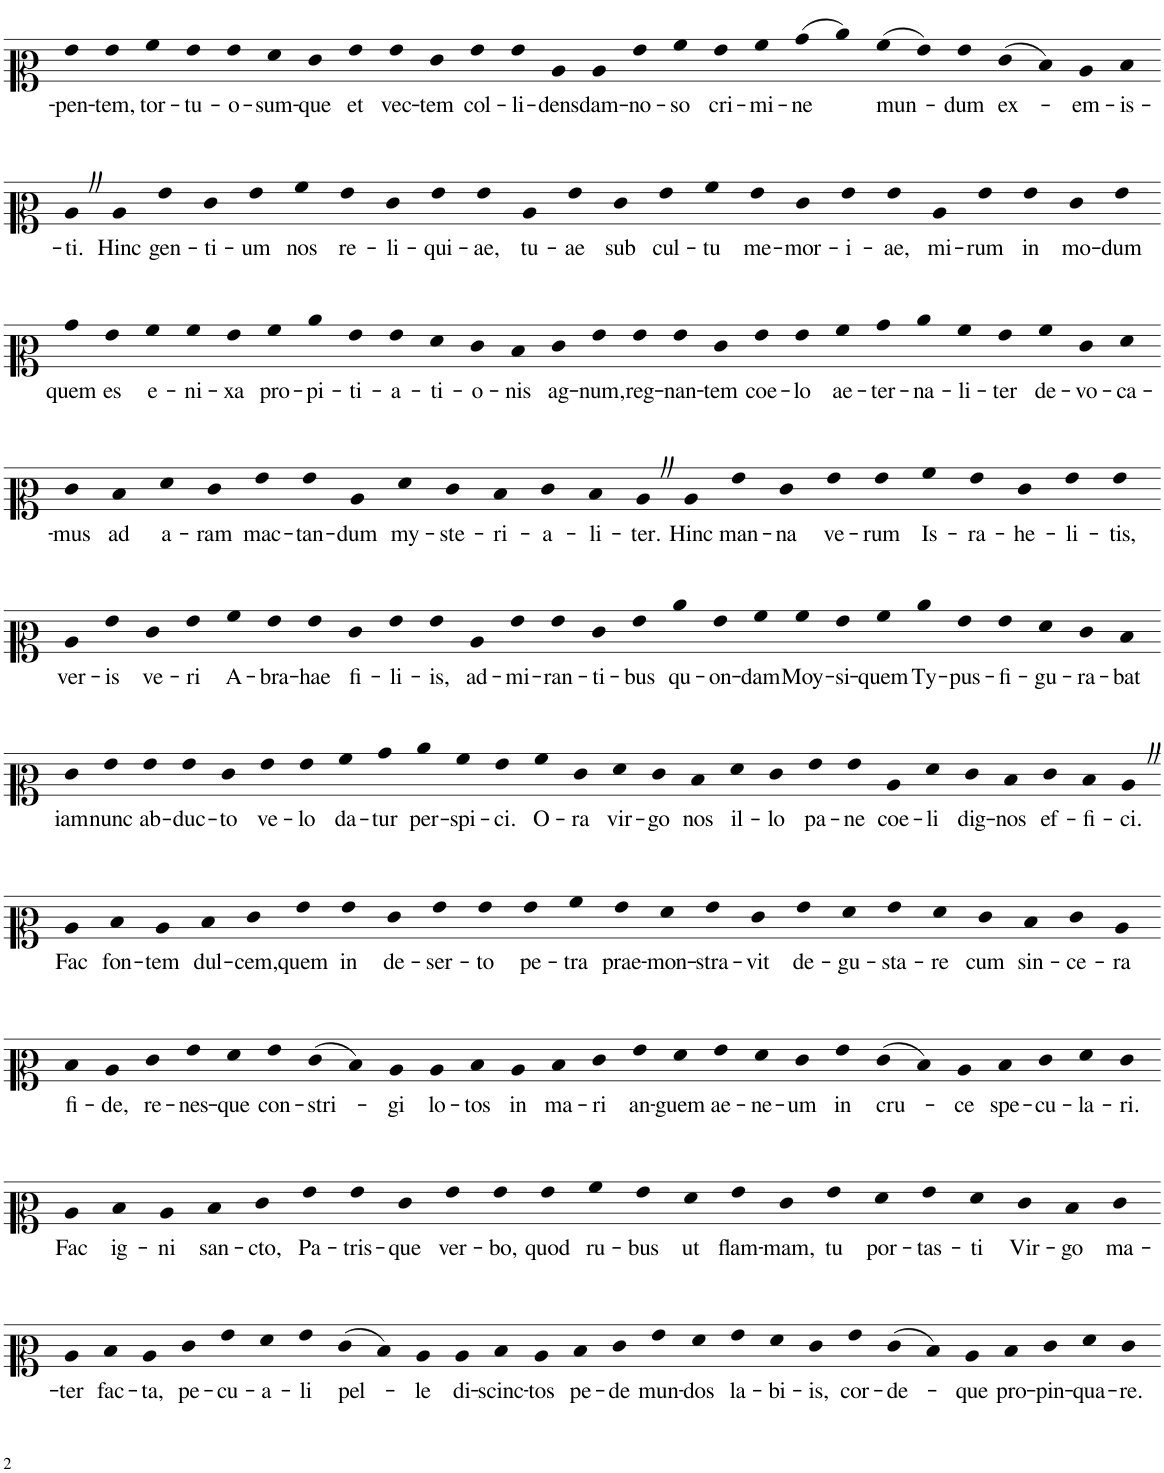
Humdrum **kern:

**kern	**text
*part1	*part1
*staff1	*staff1
*I"Piano	*
*I'Pno.	*
!!LO:PB:g=z
*clefC2	*
*k[]	*
*M63/4	*
=10	=10
!	!LO:LY:b
4g	-pen-
!	!LO:LY:b
4g	-tem,
!	!LO:LY:b
4a	tor-
!	!LO:LY:b
4g	-tu-
!	!LO:LY:b
4g	-o-
!	!LO:LY:b
4f	-sum-
!	!LO:LY:b
4e	-que
!	!LO:LY:b
4g	et
!	!LO:LY:b
4g	vec-
!	!LO:LY:b
4e	-tem
!	!LO:LY:b
4g	col-
!	!LO:LY:b
4g	-li-
!	!LO:LY:b
4c	-dens
!	!LO:LY:b
4c	dam-
!	!LO:LY:b
4g	-no-
!	!LO:LY:b
4a	-so
!	!LO:LY:b
4g	cri-
!	!LO:LY:b
4a	-mi-
!	!LO:LY:b
(4b	-ne
4cc)	.
!	!LO:LY:b
(4a	mun-
4g)	.
!	!LO:LY:b
4g	-dum
!	!LO:LY:b
(4e	ex-
4d)	.
!	!LO:LY:b
4c	-em-
!	!LO:LY:b
4d	-is-
!!LO:LB:g=z
=11-	=11-
!	!LO:LY:b
4cZ	-ti.
!	!LO:LY:b
4c	Hinc
!	!LO:LY:b
4g	gen-
!	!LO:LY:b
4e	-ti-
!	!LO:LY:b
4g	-um
!	!LO:LY:b
4a	nos
!	!LO:LY:b
4g	re-
!	!LO:LY:b
4e	-li-
!	!LO:LY:b
4g	-qui-
!	!LO:LY:b
4g	-ae,
!	!LO:LY:b
4c	tu-
!	!LO:LY:b
4g	-ae
!	!LO:LY:b
4e	sub
!	!LO:LY:b
4g	cul-
!	!LO:LY:b
4a	-tu
!	!LO:LY:b
4g	me-
!	!LO:LY:b
4e	-mor-
!	!LO:LY:b
4g	-i-
!	!LO:LY:b
4g	-ae,
!	!LO:LY:b
4c	mi-
!	!LO:LY:b
4g	-rum
!	!LO:LY:b
4g	in
!	!LO:LY:b
4e	mo-
!	!LO:LY:b
4g	-dum
!!LO:LB:g=z
=12-	=12-
!	!LO:LY:b
4b	quem
!	!LO:LY:b
4g	es
!	!LO:LY:b
4a	e-
!	!LO:LY:b
4a	-ni-
!	!LO:LY:b
4g	-xa
!	!LO:LY:b
4a	pro-
!	!LO:LY:b
4cc	-pi-
!	!LO:LY:b
4g	-ti-
!	!LO:LY:b
4g	-a-
!	!LO:LY:b
4f	-ti-
!	!LO:LY:b
4e	-o-
!	!LO:LY:b
4d	-nis
!	!LO:LY:b
4e	ag-
!	!LO:LY:b
4g	-num,
!	!LO:LY:b
4g	reg-
!	!LO:LY:b
4g	-nan-
!	!LO:LY:b
4e	-tem
!	!LO:LY:b
4g	coe-
!	!LO:LY:b
4g	-lo
!	!LO:LY:b
4a	ae-
!	!LO:LY:b
4b	-ter-
!	!LO:LY:b
4cc	-na-
!	!LO:LY:b
4a	-li-
!	!LO:LY:b
4g	-ter
!	!LO:LY:b
4a	de-
!	!LO:LY:b
4e	-vo-
!	!LO:LY:b
4f	-ca-
!!LO:LB:g=z
=13-	=13-
!	!LO:LY:b
4e	-mus
!	!LO:LY:b
4d	ad
!	!LO:LY:b
4f	a-
!	!LO:LY:b
4e	-ram
!	!LO:LY:b
4g	mac-
!	!LO:LY:b
4g	-tan-
!	!LO:LY:b
4c	-dum
!	!LO:LY:b
4f	my-
!	!LO:LY:b
4e	-ste-
!	!LO:LY:b
4d	-ri-
!	!LO:LY:b
4e	-a-
!	!LO:LY:b
4d	-li-
!	!LO:LY:b
4cZ	-ter.
!	!LO:LY:b
4c	Hinc
!	!LO:LY:b
4g	man-
!	!LO:LY:b
4e	-na
!	!LO:LY:b
4g	ve-
!	!LO:LY:b
4g	-rum
!	!LO:LY:b
4a	Is-
!	!LO:LY:b
4g	-ra-
!	!LO:LY:b
4e	-he-
!	!LO:LY:b
4g	-li-
!	!LO:LY:b
4g	-tis,
!!LO:LB:g=z
=14-	=14-
!	!LO:LY:b
4c	ver-
!	!LO:LY:b
4g	-is
!	!LO:LY:b
4e	ve-
!	!LO:LY:b
4g	-ri
!	!LO:LY:b
4a	A-
!	!LO:LY:b
4g	-bra-
!	!LO:LY:b
4g	-hae
!	!LO:LY:b
4e	fi-
!	!LO:LY:b
4g	-li-
!	!LO:LY:b
4g	-is,
!	!LO:LY:b
4c	ad-
!	!LO:LY:b
4g	-mi-
!	!LO:LY:b
4g	-ran-
!	!LO:LY:b
4e	-ti-
!	!LO:LY:b
4g	-bus
!	!LO:LY:b
4cc	qu-
!	!LO:LY:b
4g	-on-
!	!LO:LY:b
4a	-dam
!	!LO:LY:b
4a	Moy-
!	!LO:LY:b
4g	-si-
!	!LO:LY:b
4a	-quem
!	!LO:LY:b
4cc	Ty-
!	!LO:LY:b
4g	-pus-
!	!LO:LY:b
4g	-fi-
!	!LO:LY:b
4f	-gu-
!	!LO:LY:b
4e	-ra-
!	!LO:LY:b
4d	-bat
!!LO:LB:g=z
=15-	=15-
!	!LO:LY:b
4e	iam
!	!LO:LY:b
4g	nunc
!	!LO:LY:b
4g	ab-
!	!LO:LY:b
4g	-duc-
!	!LO:LY:b
4e	-to
!	!LO:LY:b
4g	ve-
!	!LO:LY:b
4g	-lo
!	!LO:LY:b
4a	da-
!	!LO:LY:b
4b	-tur
!	!LO:LY:b
4cc	per-
!	!LO:LY:b
4a	-spi-
!	!LO:LY:b
4g	-ci.
!	!LO:LY:b
4a	O-
!	!LO:LY:b
4e	-ra
!	!LO:LY:b
4f	vir-
!	!LO:LY:b
4e	-go
!	!LO:LY:b
4d	nos
!	!LO:LY:b
4f	il-
!	!LO:LY:b
4e	-lo
!	!LO:LY:b
4g	pa-
!	!LO:LY:b
4g	-ne
!	!LO:LY:b
4c	coe-
!	!LO:LY:b
4f	-li
!	!LO:LY:b
4e	dig-
!	!LO:LY:b
4d	-nos
!	!LO:LY:b
4e	ef-
!	!LO:LY:b
4d	-fi-
!	!LO:LY:b
4cZ	-ci.
!!LO:LB:g=z
=16-	=16-
!	!LO:LY:b
4c	Fac
!	!LO:LY:b
4d	fon-
!	!LO:LY:b
4c	-tem
!	!LO:LY:b
4d	dul-
!	!LO:LY:b
4e	-cem,
!	!LO:LY:b
4g	quem
!	!LO:LY:b
4g	in
!	!LO:LY:b
4e	de-
!	!LO:LY:b
4g	-ser-
!	!LO:LY:b
4g	-to
!	!LO:LY:b
4g	pe-
!	!LO:LY:b
4a	-tra
!	!LO:LY:b
4g	prae-
!	!LO:LY:b
4f	-mon-
!	!LO:LY:b
4g	-stra-
!	!LO:LY:b
4e	-vit
!	!LO:LY:b
4g	de-
!	!LO:LY:b
4f	-gu-
!	!LO:LY:b
4g	-sta-
!	!LO:LY:b
4f	-re
!	!LO:LY:b
4e	cum
!	!LO:LY:b
4d	sin-
!	!LO:LY:b
4e	-ce-
!	!LO:LY:b
4c	-ra
!!LO:LB:g=z
=17-	=17-
!	!LO:LY:b
4d	fi-
!	!LO:LY:b
4c	-de,
!	!LO:LY:b
4e	re-
!	!LO:LY:b
4g	-nes-
!	!LO:LY:b
4f	-que
!	!LO:LY:b
4g	con-
!	!LO:LY:b
(4e	-stri-
4d)	.
!	!LO:LY:b
4c	-gi
!	!LO:LY:b
4c	lo-
!	!LO:LY:b
4d	-tos
!	!LO:LY:b
4c	in
!	!LO:LY:b
4d	ma-
!	!LO:LY:b
4e	-ri
!	!LO:LY:b
4g	an-
!	!LO:LY:b
4f	-guem
!	!LO:LY:b
4g	ae-
!	!LO:LY:b
4f	-ne-
!	!LO:LY:b
4e	-um
!	!LO:LY:b
4g	in
!	!LO:LY:b
(4e	cru-
4d)	.
!	!LO:LY:b
4c	-ce
!	!LO:LY:b
4d	spe-
!	!LO:LY:b
4e	-cu-
!	!LO:LY:b
4f	-la-
!	!LO:LY:b
4e	-ri.
!!LO:LB:g=z
=18-	=18-
!	!LO:LY:b
4c	Fac
!	!LO:LY:b
4d	ig-
!	!LO:LY:b
4c	-ni
!	!LO:LY:b
4d	san-
!	!LO:LY:b
4e	-cto,
!	!LO:LY:b
4g	Pa-
!	!LO:LY:b
4g	-tris-
!	!LO:LY:b
4e	-que
!	!LO:LY:b
4g	ver-
!	!LO:LY:b
4g	-bo,
!	!LO:LY:b
4g	quod
!	!LO:LY:b
4a	ru-
!	!LO:LY:b
4g	-bus
!	!LO:LY:b
4f	ut
!	!LO:LY:b
4g	flam-
!	!LO:LY:b
4e	-mam,
!	!LO:LY:b
4g	tu
!	!LO:LY:b
4f	por-
!	!LO:LY:b
4g	-tas-
!	!LO:LY:b
4f	-ti
!	!LO:LY:b
4e	Vir-
!	!LO:LY:b
4d	-go
!	!LO:LY:b
4e	ma-
!!LO:LB:g=z
=19-	=19-
!	!LO:LY:b
4c	-ter
!	!LO:LY:b
4d	fac-
!	!LO:LY:b
4c	-ta,
!	!LO:LY:b
4e	pe-
!	!LO:LY:b
4g	-cu-
!	!LO:LY:b
4f	-a-
!	!LO:LY:b
4g	-li
!	!LO:LY:b
(4e	pel-
4d)	.
!	!LO:LY:b
4c	-le
!	!LO:LY:b
4c	di-
!	!LO:LY:b
4d	-scinc-
!	!LO:LY:b
4c	-tos
!	!LO:LY:b
4d	pe-
!	!LO:LY:b
4e	-de
!	!LO:LY:b
4g	mun-
!	!LO:LY:b
4f	-dos
!	!LO:LY:b
4g	la-
!	!LO:LY:b
4f	-bi-
!	!LO:LY:b
4e	-is,
!	!LO:LY:b
4g	cor-
!	!LO:LY:b
(4e	-de-
4d)	.
!	!LO:LY:b
4c	-que
!	!LO:LY:b
4d	pro-
!	!LO:LY:b
4e	-pin-
!	!LO:LY:b
4f	-qua-
!	!LO:LY:b
4e	-re.
=-	=-
*-	*-
